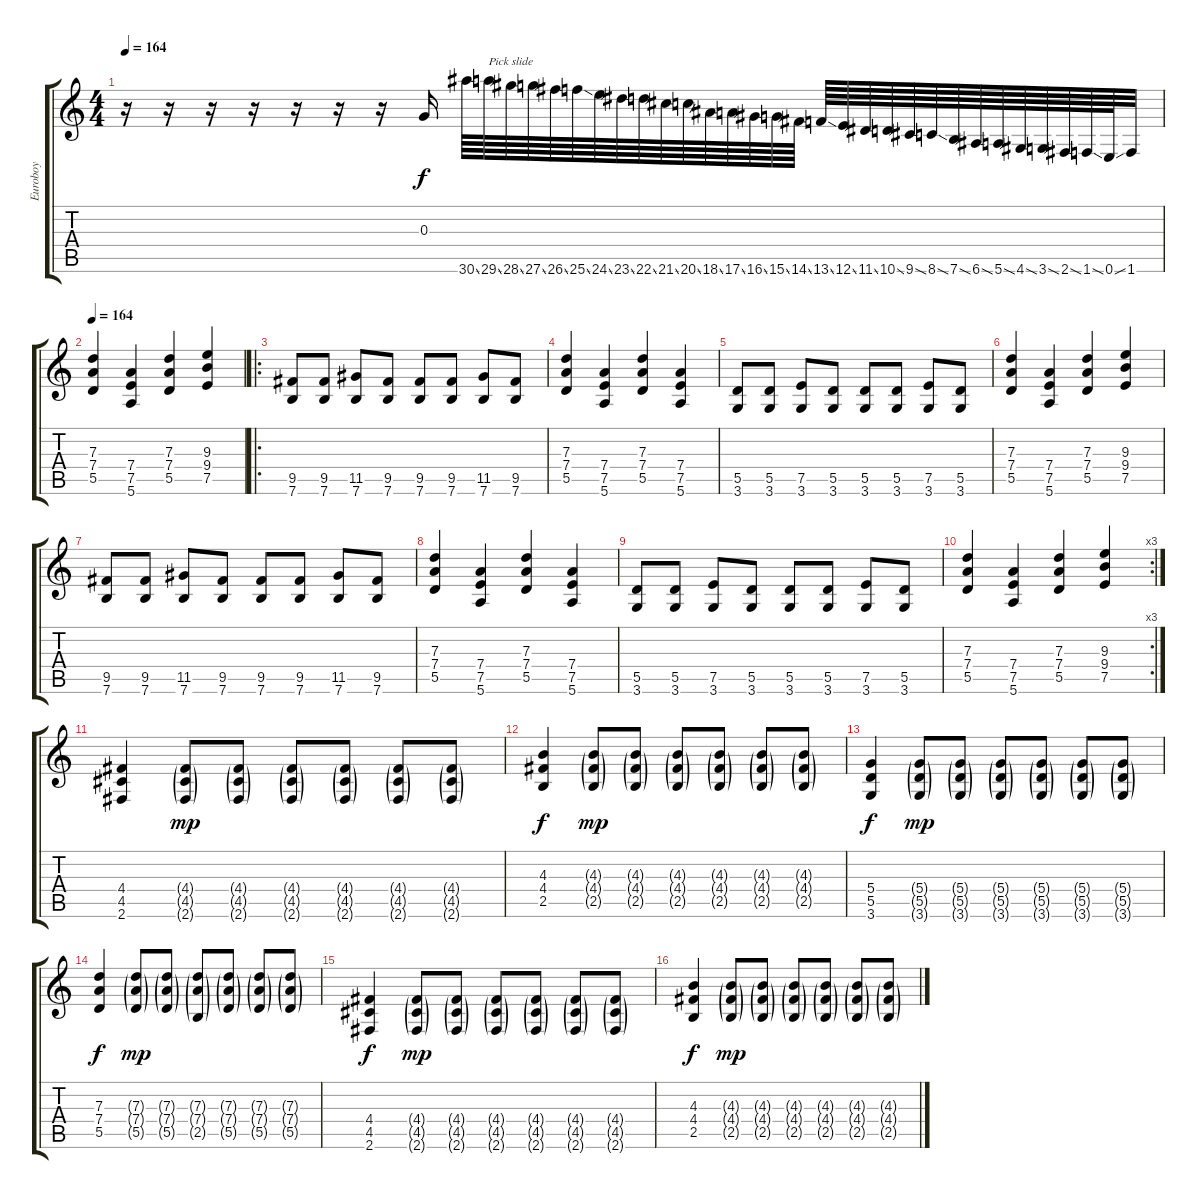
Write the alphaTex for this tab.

\track ("Euroboy" "Euroboy") {instrument distortionguitar}
\staff {score tabs}
\tuning (E4 B3 G3 D3 A2 E2) {hide}
\ts (4 4)
\tempo 164
\clef g2
\ks c
r.16{dy f instrument distortionguitar} r.16 r.16 r.16 r.16 r.16 r.16 0.3.16 30.6{ss}.64 29.6{ss}.64{txt "Pick slide"} 28.6{ss}.64 27.6{ss}.64 26.6{ss}.64 25.6{ss}.64 24.6{ss}.64 23.6{ss}.64 22.6{ss}.64 21.6{ss}.64 20.6{ss}.64 18.6{ss}.64 17.6{ss}.64 16.6{ss}.64 15.6{ss}.64 14.6{ss}.64 13.6{ss}.64 12.6{ss}.64 11.6{ss}.64 10.6{ss}.64 9.6{ss}.64 8.6{ss}.64 7.6{ss}.64 6.6{ss}.64 5.6{ss}.64 4.6{ss}.64 3.6{ss}.64 2.6{ss}.64 1.6{ss}.64 0.6{ss}.64 1.6.32 |
\tempo 164
(7.3 7.4 5.5).4 (7.4 7.5 5.6).4 (7.3 7.4 5.5).4 (9.3 9.4 7.5).4 |
\ro
(9.5 7.6).8 (9.5 7.6).8 (11.5 7.6).8 (9.5 7.6).8 (9.5 7.6).8 (9.5 7.6).8 (11.5 7.6).8 (9.5 7.6).8 |
(7.3 7.4 5.5).4 (7.4 7.5 5.6).4 (7.3 7.4 5.5).4 (7.4 7.5 5.6).4 |
(5.5 3.6).8 (5.5 3.6).8 (7.5 3.6).8 (5.5 3.6).8 (5.5 3.6).8 (5.5 3.6).8 (7.5 3.6).8 (5.5 3.6).8 |
(7.3 7.4 5.5).4 (7.4 7.5 5.6).4 (7.3 7.4 5.5).4 (9.3 9.4 7.5).4 |
(9.5 7.6).8 (9.5 7.6).8 (11.5 7.6).8 (9.5 7.6).8 (9.5 7.6).8 (9.5 7.6).8 (11.5 7.6).8 (9.5 7.6).8 |
(7.3 7.4 5.5).4 (7.4 7.5 5.6).4 (7.3 7.4 5.5).4 (7.4 7.5 5.6).4 |
(5.5 3.6).8 (5.5 3.6).8 (7.5 3.6).8 (5.5 3.6).8 (5.5 3.6).8 (5.5 3.6).8 (7.5 3.6).8 (5.5 3.6).8 |
\rc 3
(7.3 7.4 5.5).4 (7.4 7.5 5.6).4 (7.3 7.4 5.5).4 (9.3 9.4 7.5).4 |
(4.4 4.5 2.6).4 (4.4{g} 4.5{g} 2.6{g}).8{dy mp} (4.4{g} 4.5{g} 2.6{g}).8 (4.4{g} 4.5{g} 2.6{g}).8 (4.4{g} 4.5{g} 2.6{g}).8 (4.4{g} 4.5{g} 2.6{g}).8 (4.4{g} 4.5{g} 2.6{g}).8 |
(4.3 4.4 2.5).4{dy f} (4.3{g} 4.4{g} 2.5{g}).8{dy mp} (4.3{g} 4.4{g} 2.5{g}).8 (4.3{g} 4.4{g} 2.5{g}).8 (4.3{g} 4.4{g} 2.5{g}).8 (4.3{g} 4.4{g} 2.5{g}).8 (4.3{g} 4.4{g} 2.5{g}).8 |
(5.4 5.5 3.6).4{dy f} (5.4{g} 5.5{g} 3.6{g}).8{dy mp} (5.4{g} 5.5{g} 3.6{g}).8 (5.4{g} 5.5{g} 3.6{g}).8 (5.4{g} 5.5{g} 3.6{g}).8 (5.4{g} 5.5{g} 3.6{g}).8 (5.4{g} 5.5{g} 3.6{g}).8 |
(7.3 7.4 5.5).4{dy f} (7.3{g} 7.4{g} 5.5{g}).8{dy mp} (7.3{g} 7.4{g} 5.5{g}).8 (7.3{g} 7.4{g} 2.5{g}).8 (7.3{g} 7.4{g} 5.5{g}).8 (7.3{g} 7.4{g} 5.5{g}).8 (7.3{g} 7.4{g} 5.5{g}).8 |
(4.4 4.5 2.6).4{dy f} (4.4{g} 4.5{g} 2.6{g}).8{dy mp} (4.4{g} 4.5{g} 2.6{g}).8 (4.4{g} 4.5{g} 2.6{g}).8 (4.4{g} 4.5{g} 2.6{g}).8 (4.4{g} 4.5{g} 2.6{g}).8 (4.4{g} 4.5{g} 2.6{g}).8 |
(4.3 4.4 2.5).4{dy f} (4.3{g} 4.4{g} 2.5{g}).8{dy mp} (4.3{g} 4.4{g} 2.5{g}).8 (4.3{g} 4.4{g} 2.5{g}).8 (4.3{g} 4.4{g} 2.5{g}).8 (4.3{g} 4.4{g} 2.5{g}).8 (4.3{g} 4.4{g} 2.5{g}).8
